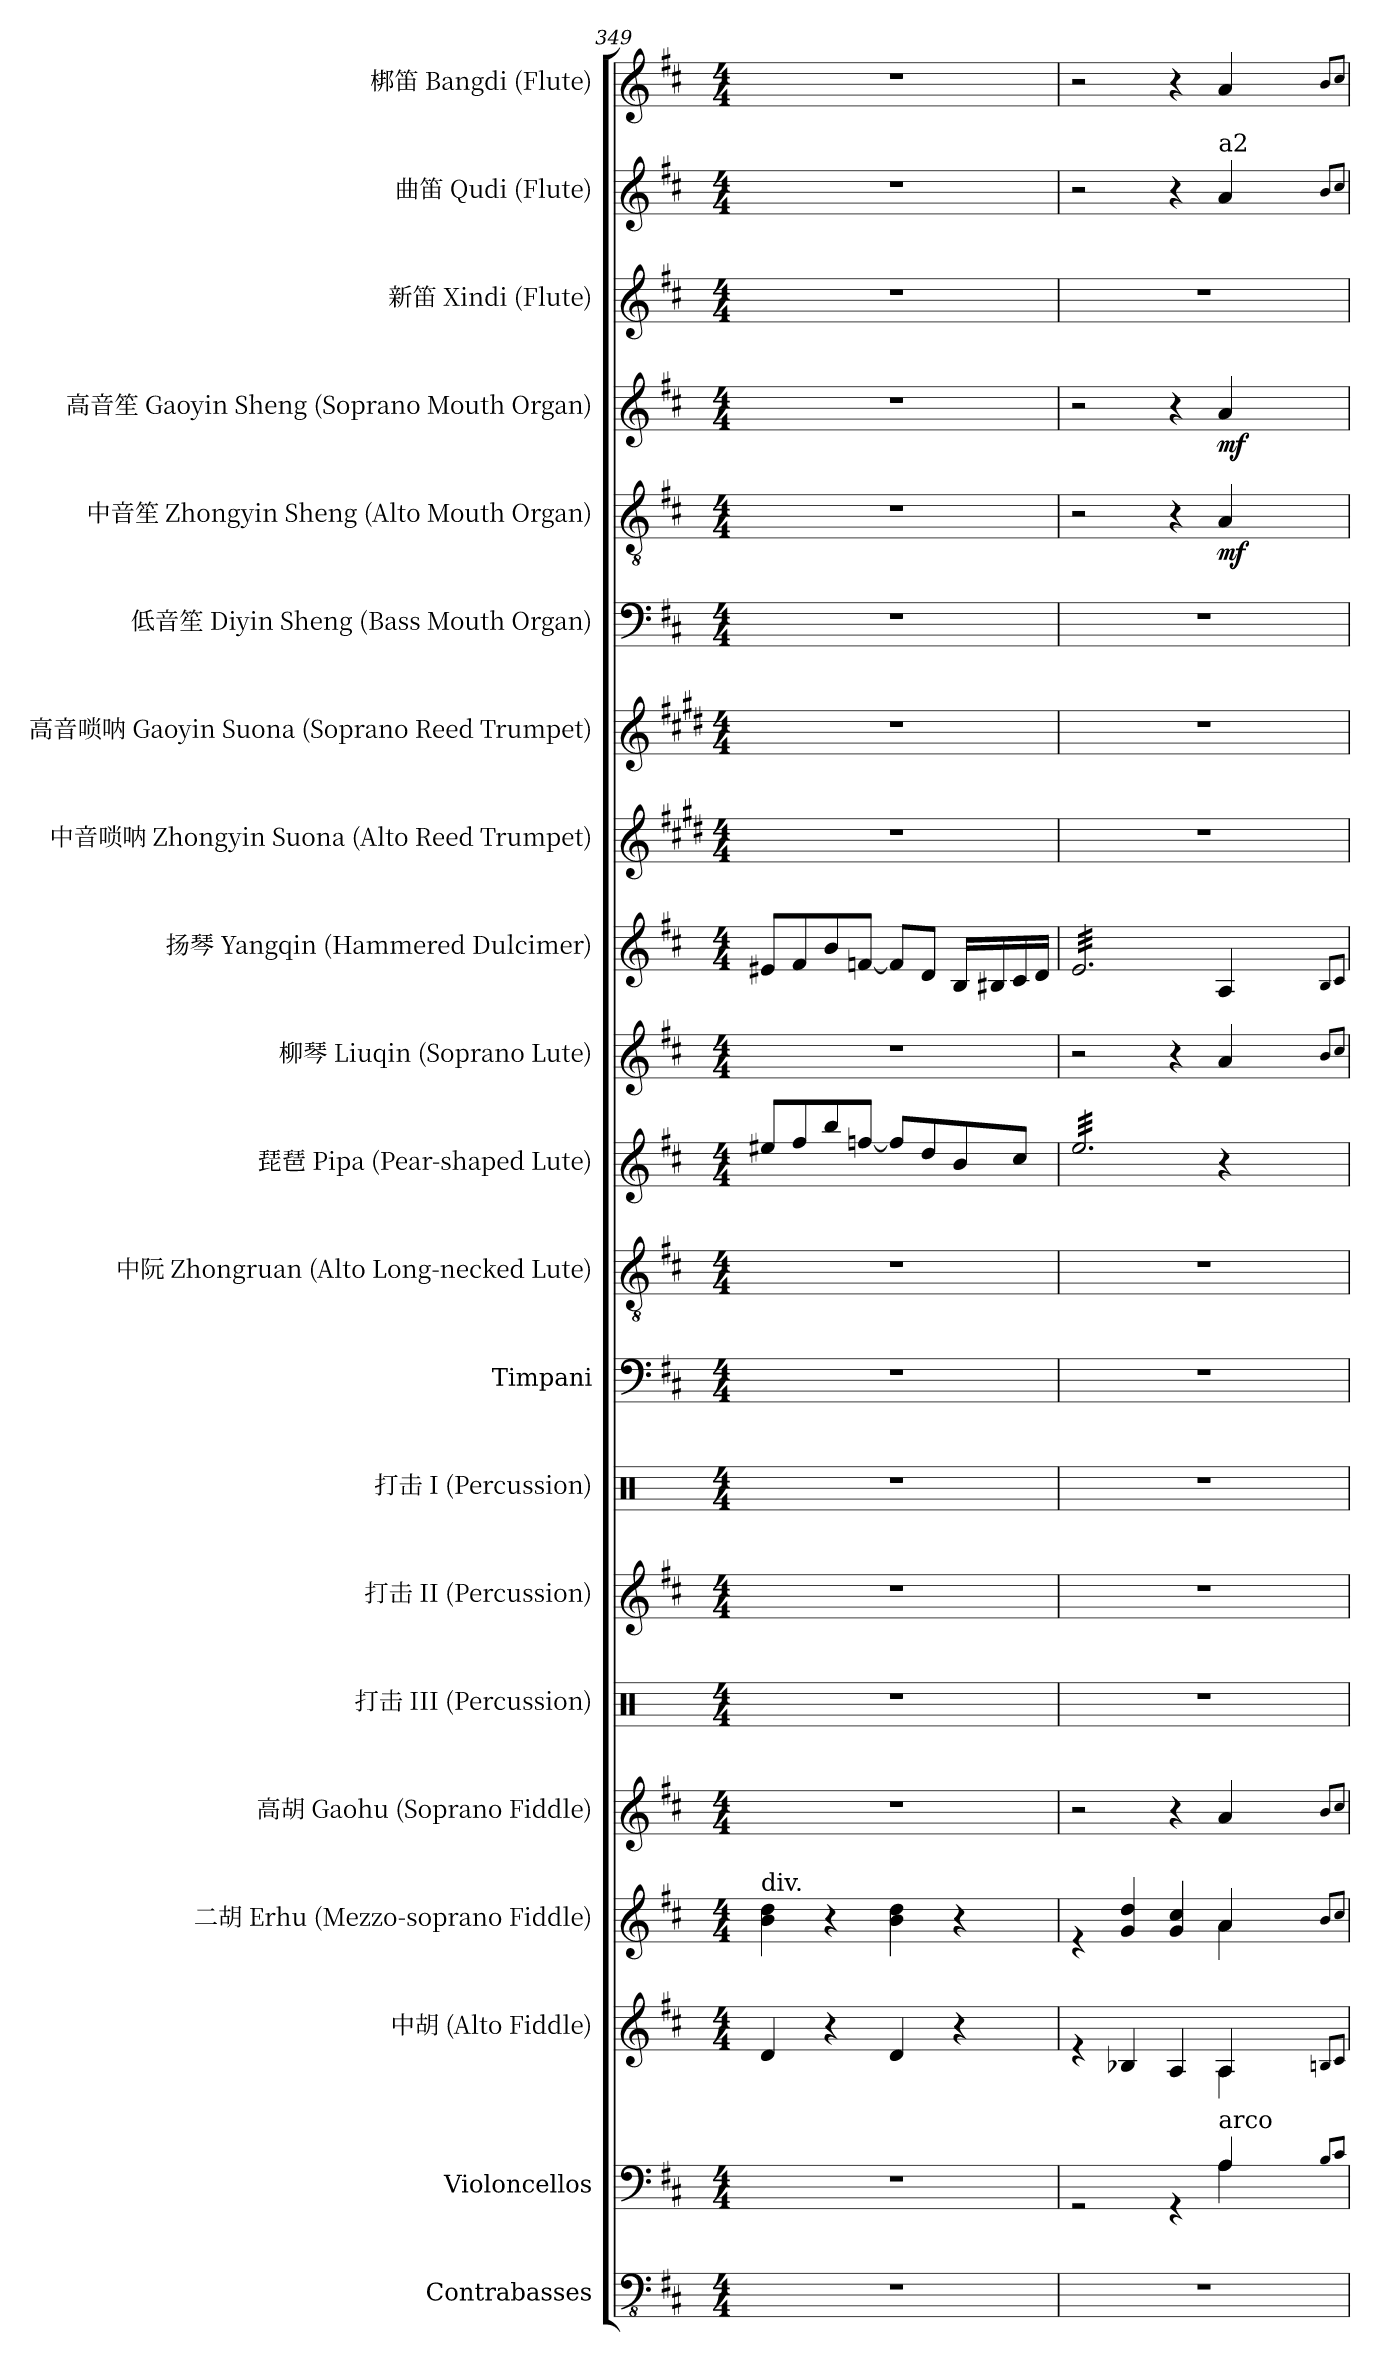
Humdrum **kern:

**kern	**kern	**dynam	**kern	**dynam	**kern	**dynam	**kern	**dynam	**kern	**kern	**kern	**kern	**kern	**kern	**kern	**dynam	**kern	**dynam	**kern	**kern	**kern	**kern	**dynam	**kern	**dynam	**kern	**kern	**dynam	**kern	**dynam
*part21	*part20	*part20	*part19	*part19	*part18	*part18	*part17	*part17	*part16	*part15	*part14	*part13	*part12	*part11	*part10	*part10	*part9	*part9	*part8	*part7	*part6	*part5	*part5	*part4	*part4	*part3	*part2	*part2	*part1	*part1
*staff21	*staff20	*staff20	*staff19	*staff19	*staff18	*staff18	*staff17	*staff17	*staff16	*staff15	*staff14	*staff13	*staff12	*staff11	*staff10	*staff10	*staff9	*staff9	*staff8	*staff7	*staff6	*staff5	*staff5	*staff4	*staff4	*staff3	*staff2	*staff2	*staff1	*staff1
*I"Contrabasses	*I"Violoncellos	*	*I"中胡 (Alto Fiddle)	*	*I"二胡 Erhu (Mezzo-soprano Fiddle)	*	*I"高胡 Gaohu (Soprano Fiddle)	*	*I"打击 III (Percussion)	*I"打击 II (Percussion)	*I"打击 I (Percussion)	*I"Timpani	*I"中阮 Zhongruan (Alto Long-necked Lute)	*I"琵琶 Pipa (Pear-shaped Lute)	*I"柳琴 Liuqin (Soprano Lute)	*	*I"扬琴 Yangqin  (Hammered Dulcimer)	*	*I"中音唢呐 Zhongyin Suona (Alto Reed Trumpet)	*I"高音唢呐 Gaoyin Suona (Soprano Reed Trumpet)	*I"低音笙 Diyin Sheng (Bass Mouth Organ)	*I"中音笙 Zhongyin Sheng (Alto Mouth Organ)	*	*I"高音笙 Gaoyin Sheng (Soprano Mouth Organ)	*	*I"新笛 Xindi (Flute)	*I"曲笛 Qudi (Flute)	*	*I"梆笛 Bangdi (Flute)	*
*I'Cbs.	*I'Vcs.	*	*	*	*	*	*	*	*I'打击 III	*I'打击 II	*I'打击 I	*I'Timp.	*	*	*	*	*	*	*	*	*	*	*	*	*	*	*	*	*	*
!!LO:PB:g=z
*clefFv4	*clefF4	*	*clefG2	*	*clefG2	*	*clefG2	*	*clefX	*clefG2	*clefX	*clefF4	*clefGv2	*clefG2	*clefG2	*	*clefG2	*	*clefG2	*clefG2	*clefF4	*clefGv2	*	*clefG2	*	*clefG2	*clefG2	*	*clefG2	*
*	*	*	*	*	*	*	*	*	*	*	*	*	*	*ITrd7c12	*	*	*	*	*ITrd1c2	*ITrd1c2	*	*	*	*	*	*	*	*	*	*
*k[f#c#]	*k[f#c#]	*	*k[f#c#]	*	*k[f#c#]	*	*k[f#c#]	*	*k[]	*k[f#c#]	*k[]	*k[f#c#]	*k[f#c#]	*k[f#c#]	*k[f#c#]	*	*k[f#c#]	*	*k[f#c#]	*k[f#c#]	*k[f#c#]	*k[f#c#]	*	*k[f#c#]	*	*k[f#c#]	*k[f#c#]	*	*k[f#c#]	*
*M4/4	*M4/4	*	*M4/4	*	*M4/4	*	*M4/4	*	*M4/4	*M4/4	*M4/4	*M4/4	*M4/4	*M4/4	*M4/4	*	*M4/4	*	*M4/4	*M4/4	*M4/4	*M4/4	*	*M4/4	*	*M4/4	*M4/4	*	*M4/4	*
=349	=349	=349	=349	=349	=349	=349	=349	=349	=349	=349	=349	=349	=349	=349	=349	=349	=349	=349	=349	=349	=349	=349	=349	=349	=349	=349	=349	=349	=349	=349
!	!	!	!	!	!LO:TX:a:t=div.	!	!	!	!	!	!	!	!	!	!	!	!	!	!	!	!	!	!	!	!	!	!	!	!	!
1r	1r	.	4d/	.	4b\ 4dd\	.	1r	.	1r	1r	1r	1r	1r	8e#X/L	1r	.	8e#X/L	.	1r	1r	1r	1r	.	1r	.	1r	1r	.	1r	.
.	.	.	.	.	.	.	.	.	.	.	.	.	.	8f#/	.	.	8f#/	.	.	.	.	.	.	.	.	.	.	.	.	.
.	.	.	4r	.	4r	.	.	.	.	.	.	.	.	8b/	.	.	8b/	.	.	.	.	.	.	.	.	.	.	.	.	.
.	.	.	.	.	.	.	.	.	.	.	.	.	.	[8fn/J	.	.	[8fn/J	.	.	.	.	.	.	.	.	.	.	.	.	.
.	.	.	4d/	.	4b\ 4dd\	.	.	.	.	.	.	.	.	8f/L]	.	.	8f/L]	.	.	.	.	.	.	.	.	.	.	.	.	.
.	.	.	.	.	.	.	.	.	.	.	.	.	.	8d/	.	.	8d/J	.	.	.	.	.	.	.	.	.	.	.	.	.
.	.	.	4r	.	4r	.	.	.	.	.	.	.	.	8B/	.	.	16B/LL	.	.	.	.	.	.	.	.	.	.	.	.	.
.	.	.	.	.	.	.	.	.	.	.	.	.	.	.	.	.	16B#X/	.	.	.	.	.	.	.	.	.	.	.	.	.
.	.	.	.	.	.	.	.	.	.	.	.	.	.	8c#/J	.	.	16c#/	.	.	.	.	.	.	.	.	.	.	.	.	.
.	.	.	.	.	.	.	.	.	.	.	.	.	.	.	.	.	16d/JJ	.	.	.	.	.	.	.	.	.	.	.	.	.
=350	=350	=350	=350	=350	=350	=350	=350	=350	=350	=350	=350	=350	=350	=350	=350	=350	=350	=350	=350	=350	=350	=350	=350	=350	=350	=350	=350	=350	=350	=350
*	*^	*	*^	*	*^	*	*^	*	*	*	*	*	*	*	*^	*	*^	*	*	*	*	*	*	*	*	*	*^	*	*^	*
*	*	*^	*	*	*^	*	*	*^	*	*	*	*	*	*	*	*	*	*	*	*	*	*	*	*	*	*	*	*	*	*	*	*	*	*	*	*	*	*
*	*	*	*	*	*	*	*	*	*	*	*	*	*	*	*	*	*	*	*	*	*tremolo	*	*	*	*	*	*	*	*	*	*	*	*	*	*	*	*	*	*	*	*
*	*	*	*	*	*	*	*	*	*	*	*	*	*	*	*	*	*	*	*	*	*	*	*	*	*tremolo	*	*	*	*	*	*	*	*	*	*	*	*	*	*	*	*
1r	2rGG	2...ryy	2.ryy	.	4re	2...ryy	2.ryy	.	4re	2...ryy	2.ryy	.	2r	2...ryy	.	1r	1r	1r	1r	1r	32e/LLL	2r	2...ryy	.	32e/LLL	2...ryy	.	1r	1r	1r	2r	.	2r	.	1r	2r	2...ryy	.	2r	2...ryy	.
.	.	.	.	.	.	.	.	.	.	.	.	.	.	.	.	.	.	.	.	.	32e/	.	.	.	32e/	.	.	.	.	.	.	.	.	.	.	.	.	.	.	.	.
.	.	.	.	.	.	.	.	.	.	.	.	.	.	.	.	.	.	.	.	.	32e/	.	.	.	32e/	.	.	.	.	.	.	.	.	.	.	.	.	.	.	.	.
.	.	.	.	.	.	.	.	.	.	.	.	.	.	.	.	.	.	.	.	.	32e/	.	.	.	32e/	.	.	.	.	.	.	.	.	.	.	.	.	.	.	.	.
.	.	.	.	.	.	.	.	.	.	.	.	.	.	.	.	.	.	.	.	.	32e/	.	.	.	32e/	.	.	.	.	.	.	.	.	.	.	.	.	.	.	.	.
.	.	.	.	.	.	.	.	.	.	.	.	.	.	.	.	.	.	.	.	.	32e/	.	.	.	32e/	.	.	.	.	.	.	.	.	.	.	.	.	.	.	.	.
.	.	.	.	.	.	.	.	.	.	.	.	.	.	.	.	.	.	.	.	.	32e/	.	.	.	32e/	.	.	.	.	.	.	.	.	.	.	.	.	.	.	.	.
.	.	.	.	.	.	.	.	.	.	.	.	.	.	.	.	.	.	.	.	.	32e/	.	.	.	32e/	.	.	.	.	.	.	.	.	.	.	.	.	.	.	.	.
.	.	.	.	.	4B-X/	.	.	.	4g/ 4dd/	.	.	.	.	.	.	.	.	.	.	.	32e/	.	.	.	32e/	.	.	.	.	.	.	.	.	.	.	.	.	.	.	.	.
.	.	.	.	.	.	.	.	.	.	.	.	.	.	.	.	.	.	.	.	.	32e/	.	.	.	32e/	.	.	.	.	.	.	.	.	.	.	.	.	.	.	.	.
.	.	.	.	.	.	.	.	.	.	.	.	.	.	.	.	.	.	.	.	.	32e/	.	.	.	32e/	.	.	.	.	.	.	.	.	.	.	.	.	.	.	.	.
.	.	.	.	.	.	.	.	.	.	.	.	.	.	.	.	.	.	.	.	.	32e/	.	.	.	32e/	.	.	.	.	.	.	.	.	.	.	.	.	.	.	.	.
.	.	.	.	.	.	.	.	.	.	.	.	.	.	.	.	.	.	.	.	.	32e/	.	.	.	32e/	.	.	.	.	.	.	.	.	.	.	.	.	.	.	.	.
.	.	.	.	.	.	.	.	.	.	.	.	.	.	.	.	.	.	.	.	.	32e/	.	.	.	32e/	.	.	.	.	.	.	.	.	.	.	.	.	.	.	.	.
.	.	.	.	.	.	.	.	.	.	.	.	.	.	.	.	.	.	.	.	.	32e/	.	.	.	32e/	.	.	.	.	.	.	.	.	.	.	.	.	.	.	.	.
.	.	.	.	.	.	.	.	.	.	.	.	.	.	.	.	.	.	.	.	.	32e/	.	.	.	32e/	.	.	.	.	.	.	.	.	.	.	.	.	.	.	.	.
.	4rGG	.	.	.	4A/	.	.	.	4g/ 4cc#/	.	.	.	4r	.	.	.	.	.	.	.	32e/	4r	.	.	32e/	.	.	.	.	.	4r	.	4r	.	.	4r	.	.	4r	.	.
.	.	.	.	.	.	.	.	.	.	.	.	.	.	.	.	.	.	.	.	.	32e/	.	.	.	32e/	.	.	.	.	.	.	.	.	.	.	.	.	.	.	.	.
.	.	.	.	.	.	.	.	.	.	.	.	.	.	.	.	.	.	.	.	.	32e/	.	.	.	32e/	.	.	.	.	.	.	.	.	.	.	.	.	.	.	.	.
.	.	.	.	.	.	.	.	.	.	.	.	.	.	.	.	.	.	.	.	.	32e/	.	.	.	32e/	.	.	.	.	.	.	.	.	.	.	.	.	.	.	.	.
.	.	.	.	.	.	.	.	.	.	.	.	.	.	.	.	.	.	.	.	.	32e/	.	.	.	32e/	.	.	.	.	.	.	.	.	.	.	.	.	.	.	.	.
.	.	.	.	.	.	.	.	.	.	.	.	.	.	.	.	.	.	.	.	.	32e/	.	.	.	32e/	.	.	.	.	.	.	.	.	.	.	.	.	.	.	.	.
.	.	.	.	.	.	.	.	.	.	.	.	.	.	.	.	.	.	.	.	.	32e/	.	.	.	32e/	.	.	.	.	.	.	.	.	.	.	.	.	.	.	.	.
.	.	.	.	.	.	.	.	.	.	.	.	.	.	.	.	.	.	.	.	.	32e/JJJ	.	.	.	32e/JJJ	.	.	.	.	.	.	.	.	.	.	.	.	.	.	.	.
*	*	*	*	*	*	*	*	*	*	*	*	*	*	*	*	*	*	*	*	*	*	*	*	*	*Xtremolo	*	*	*	*	*	*	*	*	*	*	*	*	*	*	*	*
*	*	*	*	*	*	*	*	*	*	*	*	*	*	*	*	*	*	*	*	*	*Xtremolo	*	*	*	*	*	*	*	*	*	*	*	*	*	*	*	*	*	*	*	*
!	!	!	!	!	!	!	!	!	!	!	!	!	!	!	!	!	!	!	!	!	!	!	!	!	!	!	!	!	!	!	!	!	!	!	!	!LO:TX:a:t=a2	!	!	!	!	!
!	!LO:TX:a:t=arco	!	!	!	!	!	!	!	!	!	!	!	!	!	!	!	!	!	!	!	!	!	!	!	!	!	!	!	!	!	!	!	!	!	!	!	!	!	!	!	!
!	!	!	!	!LO:DY:b	!	!	!	!	!	!	!	!	!	!	!	!	!	!	!	!	!	!	!	!	!	!	!	!	!	!	!	!	!	!	!	!	!	!	!	!	!
!	!	!	!	!LO:DY:n=1:b	!	!	!	!	!	!	!	!	!	!	!	!	!	!	!	!	!	!	!	!	!	!	!	!	!	!	!	!	!	!	!	!	!	!	!	!	!
!	!	!	!	!LO:DY:n=2:b	!	!	!	!	!	!	!	!	!	!	!	!	!	!	!	!	!	!	!	!	!	!	!	!	!	!	!	!	!	!	!	!	!	!	!	!	!
!	!	!	!	!LO:DY:n=3:b	!	!	!	!	!	!	!	!	!	!	!	!	!	!	!	!	!	!	!	!	!	!	!	!	!	!	!	!	!	!	!	!	!	!	!	!	!
!	!	!	!	!LO:DY:n=4:b	!	!	!	!	!	!	!	!	!	!	!	!	!	!	!	!	!	!	!	!	!	!	!	!	!	!	!	!	!	!	!	!	!	!	!	!	!
!	!	!	!	!LO:DY:n=5:b	!	!	!	!	!	!	!	!	!	!	!	!	!	!	!	!	!	!	!	!	!	!	!	!	!	!	!	!	!	!	!	!	!	!	!	!	!
!	!	!	!	!LO:DY:n=6:b	!	!	!	!LO:DY:b	!	!	!	!	!	!	!	!	!	!	!	!	!	!	!	!	!	!	!	!	!	!	!	!	!	!	!	!	!	!	!	!	!
!	!	!	!	!	!	!	!	!LO:DY:n=1:b	!	!	!	!	!	!	!	!	!	!	!	!	!	!	!	!	!	!	!	!	!	!	!	!	!	!	!	!	!	!	!	!	!
!	!	!	!	!	!	!	!	!LO:DY:n=2:b	!	!	!	!	!	!	!	!	!	!	!	!	!	!	!	!	!	!	!	!	!	!	!	!	!	!	!	!	!	!	!	!	!
!	!	!	!	!	!	!	!	!LO:DY:n=3:b	!	!	!	!LO:DY:b	!	!	!	!	!	!	!	!	!	!	!	!	!	!	!	!	!	!	!	!	!	!	!	!	!	!	!	!	!
!	!	!	!	!	!	!	!	!	!	!	!	!LO:DY:n=1:b	!	!	!LO:DY:b	!	!	!	!	!	!	!	!	!	!	!	!	!	!	!	!	!	!	!	!	!	!	!	!	!	!
!	!	!	!	!	!	!	!	!	!	!	!	!	!	!	!LO:DY:n=1:b	!	!	!	!	!	!	!	!	!LO:DY:b	!	!	!	!	!	!	!	!	!	!	!	!	!	!	!	!	!
!	!	!	!	!	!	!	!	!	!	!	!	!	!	!	!	!	!	!	!	!	!	!	!	!LO:DY:n=1:b	!	!	!LO:DY:b	!	!	!	!	!	!	!	!	!	!	!	!	!	!
!	!	!	!	!	!	!	!	!	!	!	!	!	!	!	!	!	!	!	!	!	!	!	!	!	!	!	!LO:DY:n=1:b	!	!	!	!	!LO:DY:b	!	!LO:DY:b	!	!	!	!LO:DY:b	!	!	!
!	!	!	!	!	!	!	!	!	!	!	!	!	!	!	!	!	!	!	!	!	!	!	!	!	!	!	!	!	!	!	!	!	!	!	!	!	!	!LO:DY:n=1:b	!	!	!LO:DY:b
!	!	!	!	!	!	!	!	!	!	!	!	!	!	!	!	!	!	!	!	!	!	!	!	!	!	!	!	!	!	!	!	!	!	!	!	!	!	!	!	!	!LO:DY:n=1:b
.	4A/	.	4A\	mf f mf f mf mf f	4A/	.	4A\	mf f mf f	4a/	.	4a\	mf f	4a/	.	mf f	.	.	.	.	.	4r	4a/	.	mf f	4A/	.	mf f	.	.	.	4A/	mf	4a/	mf	.	4a/	.	mf f	4a/	.	f mf
.	.	32B\LLLyy	.	.	.	32B\LLLyy	.	.	.	32b\LLLyy	.	.	.	32b\LLLyy	.	.	.	.	.	.	.	.	32b\LLLyy	.	.	32B/LLLyy	.	.	.	.	.	.	.	.	.	.	32b\LLLyy	.	.	32b\LLLyy	.
.	.	32c#\JJJyy	.	.	.	32c#\JJJyy	.	.	.	32cc#\JJJyy	.	.	.	32cc#\JJJyy	.	.	.	.	.	.	.	.	32cc#\JJJyy	.	.	32c#/JJJyy	.	.	.	.	.	.	.	.	.	.	32cc#\JJJyy	.	.	32cc#\JJJyy	.
*	*v	*v	*v	*	*	*	*	*	*v	*v	*v	*	*v	*v	*	*	*	*	*	*	*	*v	*v	*	*v	*v	*	*	*	*	*	*	*	*	*	*v	*v	*	*v	*v	*
*	*	*	*v	*v	*v	*	*	*	*	*	*	*	*	*	*	*	*	*	*	*	*	*	*	*	*	*	*	*	*	*	*	*
.	8qB/L	.	8qBn/L	.	8qb/L	.	8qb/L	.	.	.	.	.	.	.	8qb/L	.	8qB/L	.	.	.	.	.	.	.	.	.	8qb/L	.	8qb/L	.
.	8qc#/J	.	8qc#/J	.	8qcc#/J	.	8qcc#/J	.	.	.	.	.	.	.	8qcc#/J	.	8qc#/J	.	.	.	.	.	.	.	.	.	8qcc#/J	.	8qcc#/J	.
=	=	=	=	=	=	=	=	=	=	=	=	=	=	=	=	=	=	=	=	=	=	=	=	=	=	=	=	=	=	=
*-	*-	*-	*-	*-	*-	*-	*-	*-	*-	*-	*-	*-	*-	*-	*-	*-	*-	*-	*-	*-	*-	*-	*-	*-	*-	*-	*-	*-	*-	*-
